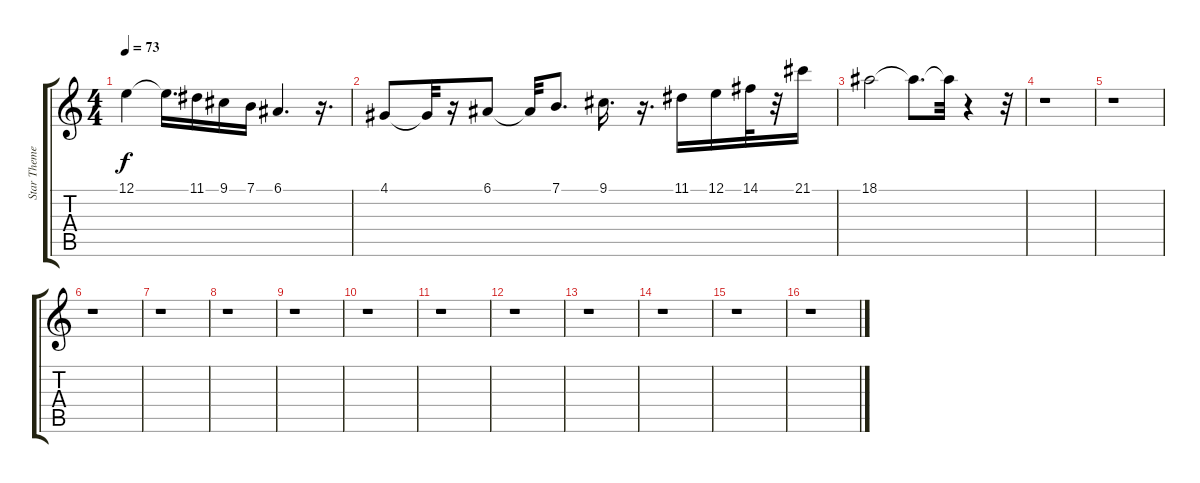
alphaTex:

\track ("Star Theme" "Star Theme") {instrument synthbrass1}
\staff {score tabs}
\tuning (E4 B3 G3 D3 A2 E2) {hide}
\ts (4 4)
\tempo 73
\clef g2
\ks c
12.1.4{dy f} 12.1{t}.16{d} 11.1.16 9.1.16 7.1.16 6.1.4{d} r.16{d} |
4.1.8 4.1{t}.32 r.16 6.1.8 6.1{t}.32 7.1.8{d} 9.1.16{d} r.16{d} 11.1.16 12.1.16 14.1.32 r.32 21.1.16 |
18.1.2 18.1{t}.8{d} 18.1{t}.32 r.4 r.32 |
r.1 |
r.1 |
r.1 |
r.1 |
r.1 |
r.1 |
r.1 |
r.1 |
r.1 |
r.1 |
r.1 |
r.1 |
r.1
